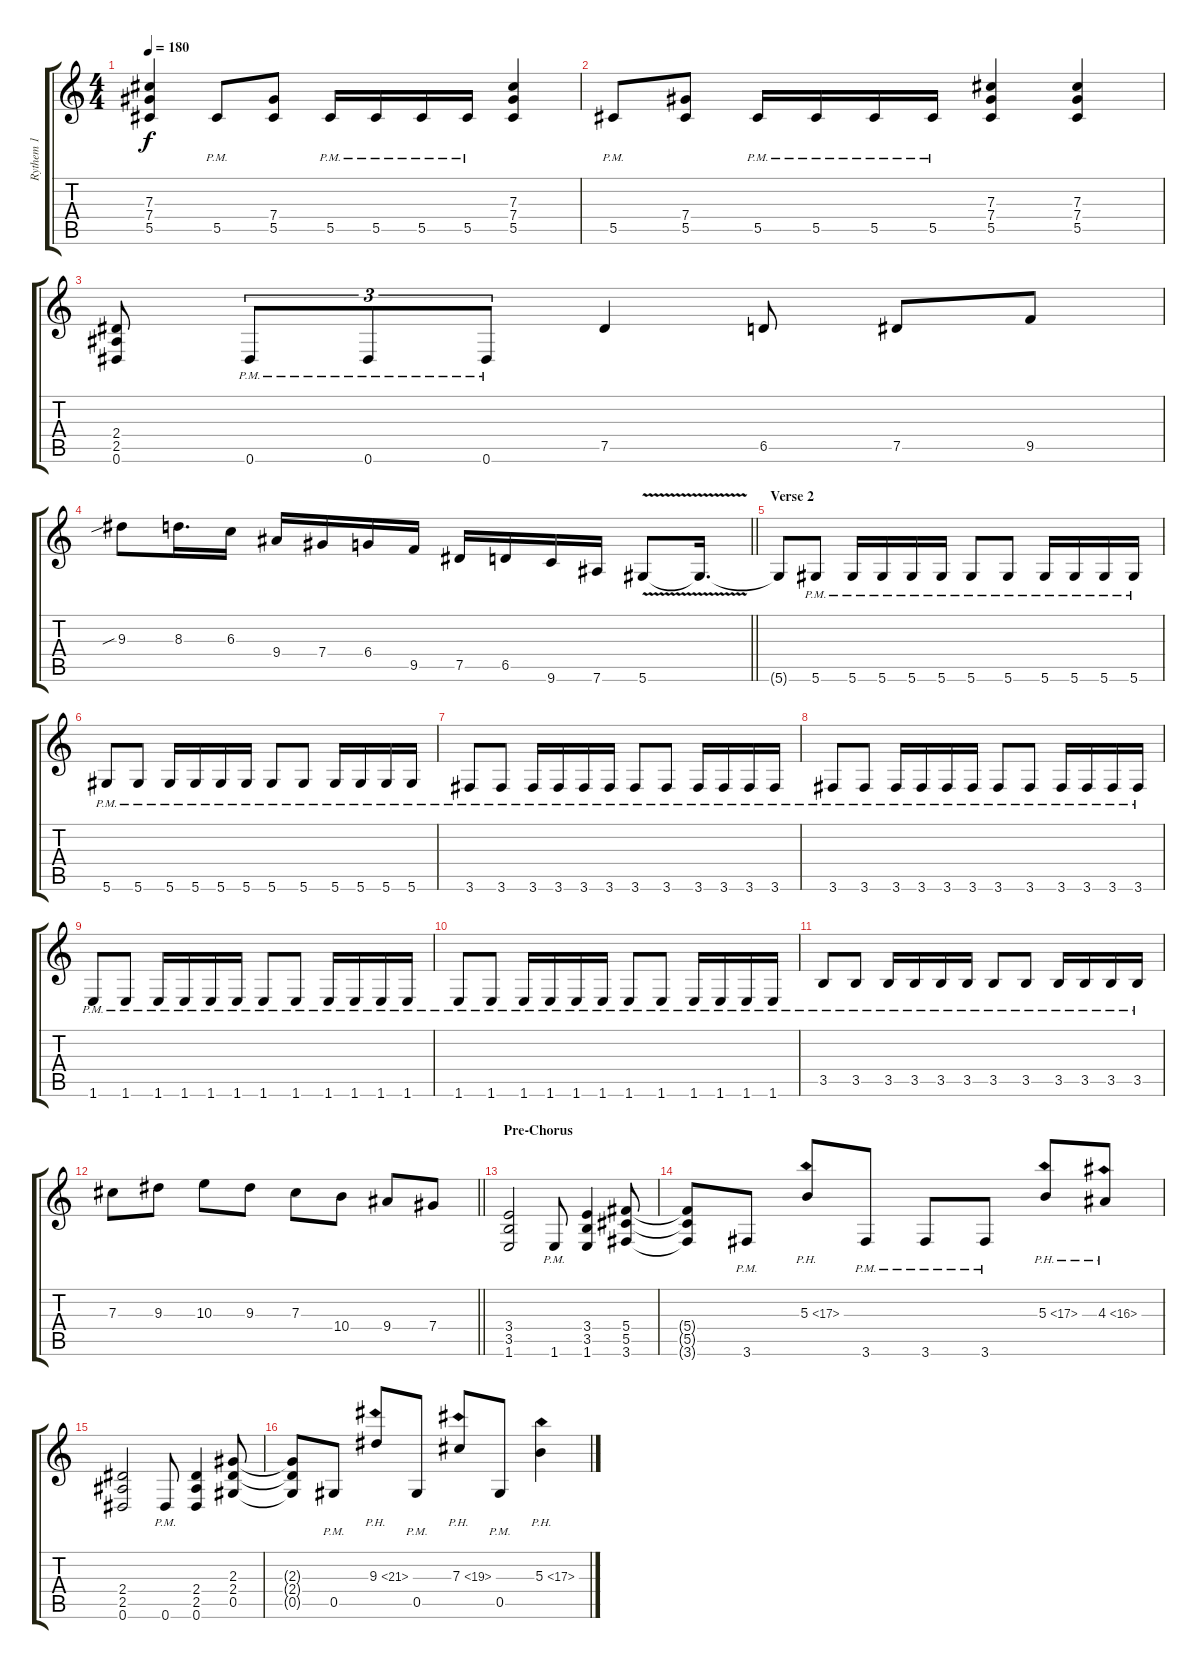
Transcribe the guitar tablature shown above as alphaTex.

\track ("Rythem 1" "Rythem 1") {instrument overdrivenguitar}
\staff {score tabs}
\tuning (Eb4 Bb3 Gb3 Db3 Ab2 Eb2) {hide}
\ts (4 4)
\tempo 180
\clef g2
\ks c
(7.3 7.4 5.5).4{dy f} 5.5{pm}.8 (7.4 5.5).8 5.5{pm}.16 5.5{pm}.16 5.5{pm}.16 5.5{pm}.16 (7.3 7.4 5.5).4 |
5.5{pm}.8 (7.4 5.5).8 5.5{pm}.16 5.5{pm}.16 5.5{pm}.16 5.5{pm}.16 (7.3 7.4 5.5).4 (7.3 7.4 5.5).4 |
(2.4 2.5 0.6).8 0.6{pm}.8{tu (3 2)} 0.6{pm}.8{tu (3 2)} 0.6{pm}.8{tu (3 2)} 7.5.4 6.5.8 7.5.8 9.5.8 |
\barLineRight lightlight
9.3{sib}.8 8.3.16{d} 6.3.16 9.4.16 7.4.16 6.4.16 9.5.16 7.5.16 6.5.16 9.6.16 7.6.16 5.6{v}.8 5.6{t}.16{d} |
\section ("" "Verse 2")
5.6{t}.8 5.6{pm}.8 5.6{pm}.16 5.6{pm}.16 5.6{pm}.16 5.6{pm}.16 5.6{pm}.8 5.6{pm}.8 5.6{pm}.16 5.6{pm}.16 5.6{pm}.16 5.6{pm}.16 |
5.6{pm}.8 5.6{pm}.8 5.6{pm}.16 5.6{pm}.16 5.6{pm}.16 5.6{pm}.16 5.6{pm}.8 5.6{pm}.8 5.6{pm}.16 5.6{pm}.16 5.6{pm}.16 5.6{pm}.16 |
3.6{pm}.8 3.6{pm}.8 3.6{pm}.16 3.6{pm}.16 3.6{pm}.16 3.6{pm}.16 3.6{pm}.8 3.6{pm}.8 3.6{pm}.16 3.6{pm}.16 3.6{pm}.16 3.6{pm}.16 |
3.6{pm}.8 3.6{pm}.8 3.6{pm}.16 3.6{pm}.16 3.6{pm}.16 3.6{pm}.16 3.6{pm}.8 3.6{pm}.8 3.6{pm}.16 3.6{pm}.16 3.6{pm}.16 3.6{pm}.16 |
1.6{pm}.8 1.6{pm}.8 1.6{pm}.16 1.6{pm}.16 1.6{pm}.16 1.6{pm}.16 1.6{pm}.8 1.6{pm}.8 1.6{pm}.16 1.6{pm}.16 1.6{pm}.16 1.6{pm}.16 |
1.6{pm}.8 1.6{pm}.8 1.6{pm}.16 1.6{pm}.16 1.6{pm}.16 1.6{pm}.16 1.6{pm}.8 1.6{pm}.8 1.6{pm}.16 1.6{pm}.16 1.6{pm}.16 1.6{pm}.16 |
3.5{pm}.8 3.5{pm}.8 3.5{pm}.16 3.5{pm}.16 3.5{pm}.16 3.5{pm}.16 3.5{pm}.8 3.5{pm}.8 3.5{pm}.16 3.5{pm}.16 3.5{pm}.16 3.5{pm}.16 |
\barLineRight lightlight
7.3.8 9.3.8 10.3.8 9.3.8 7.3.8 10.4.8 9.4.8 7.4.8 |
\section ("" "Pre-Chorus")
(3.4 3.5 1.6).2 1.6{pm}.8 (3.4 3.5 1.6).4 (5.4 5.5 3.6).8 |
(5.4{t} 5.5{t} 3.6{t}).8 3.6{pm}.8 5.3{ph 12}.8 3.6{pm}.8 3.6{pm}.8 3.6{pm}.8 5.3{ph 12}.8 4.3{ph 12}.8 |
(2.4 2.5 0.6).2 0.6{pm}.8 (2.4 2.5 0.6).4 (2.3 2.4 0.5).8 |
(2.3{t} 2.4{t} 0.5{t}).8 0.5{pm}.8 9.3{ph 12}.8 0.5{pm}.8 7.3{ph 12}.8 0.5{pm}.8 5.3{ph 12}.4
